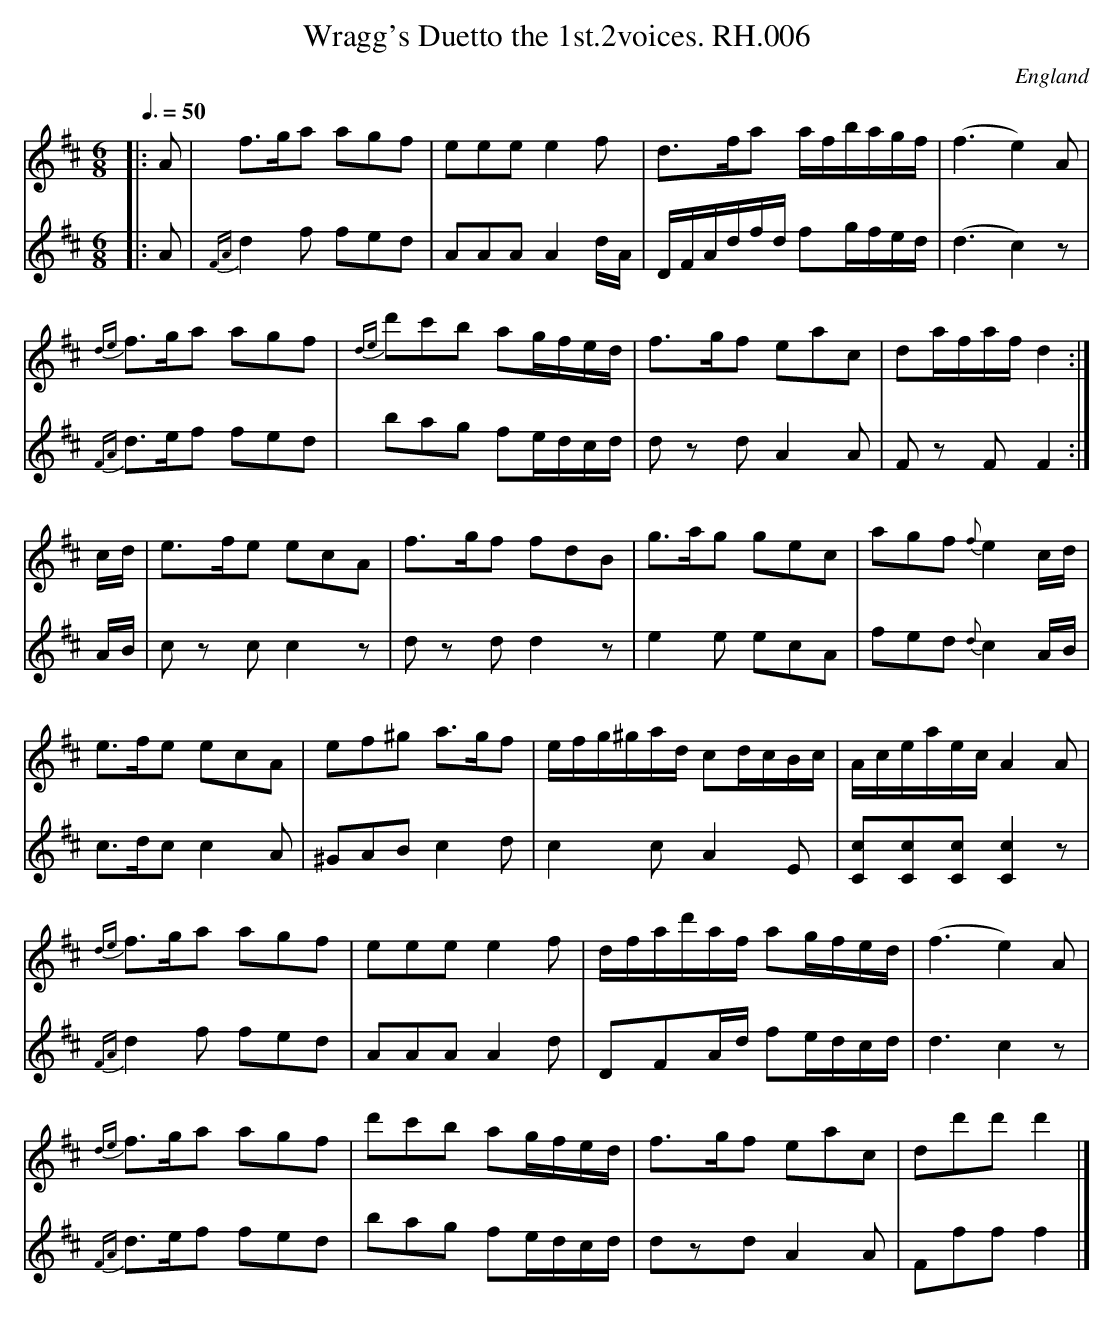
X:1
T:Wragg's Duetto the 1st.2voices. RH.006
O:England
M:6/8
L:1/8
Q:3/8=50
K:D major
[V:1]|:A|f>ga agf|eee e2f|d>fa a/f/b/a/g/f/|(f3e2)A|
[V:2]|:A|{FA}d2f fed|AAAA2d/A/|D/F/A/d/f/d/ fg/f/e/d/|(d3c2)z|
[V:1] {de}f>ga agf|{de}d'c'b ag/f/e/d/|f>gf eac|da/f/a/f/d2:|
[V:2]{FA}d>ef fed|bag fe/d/c/d/|dz dA2A|Fz FF2:|
[V:1] c/d/|e>fe ecA|f>gf fdB|g>ag gec|agf{f}e2c/d/|
[V:2] A/B/|c zcc2z|d zdd2z|e2e ecA|fed{d}c2A/B/|
[V:1] e>fe ecA|ef^g a>gf|e/f/g/^g/a/d/ cd/c/B/c/|A/c/e/a/e/c/A2A|
[V:2] c>dcc2A|^GABc2d|c2cA2E|[Cc][Cc][Cc][C2c2]z|
[V:1] {de}f>ga agf|eeee2f|d/f/a/d'/a/f/ ag/f/e/d/|(f3e2)A|
[V:2] {FA}d2f fed|AAAA2d|DFA/d/ fe/d/c/d/|d3c2z|
[V:1] {de}f>ga agf|d'c'b ag/f/e/d/|f>gf eac|dd'd' d'2|]
[V:2] {FA}d>ef fed|bag fe/d/c/d/|dzdA2A|Ffff2|]
